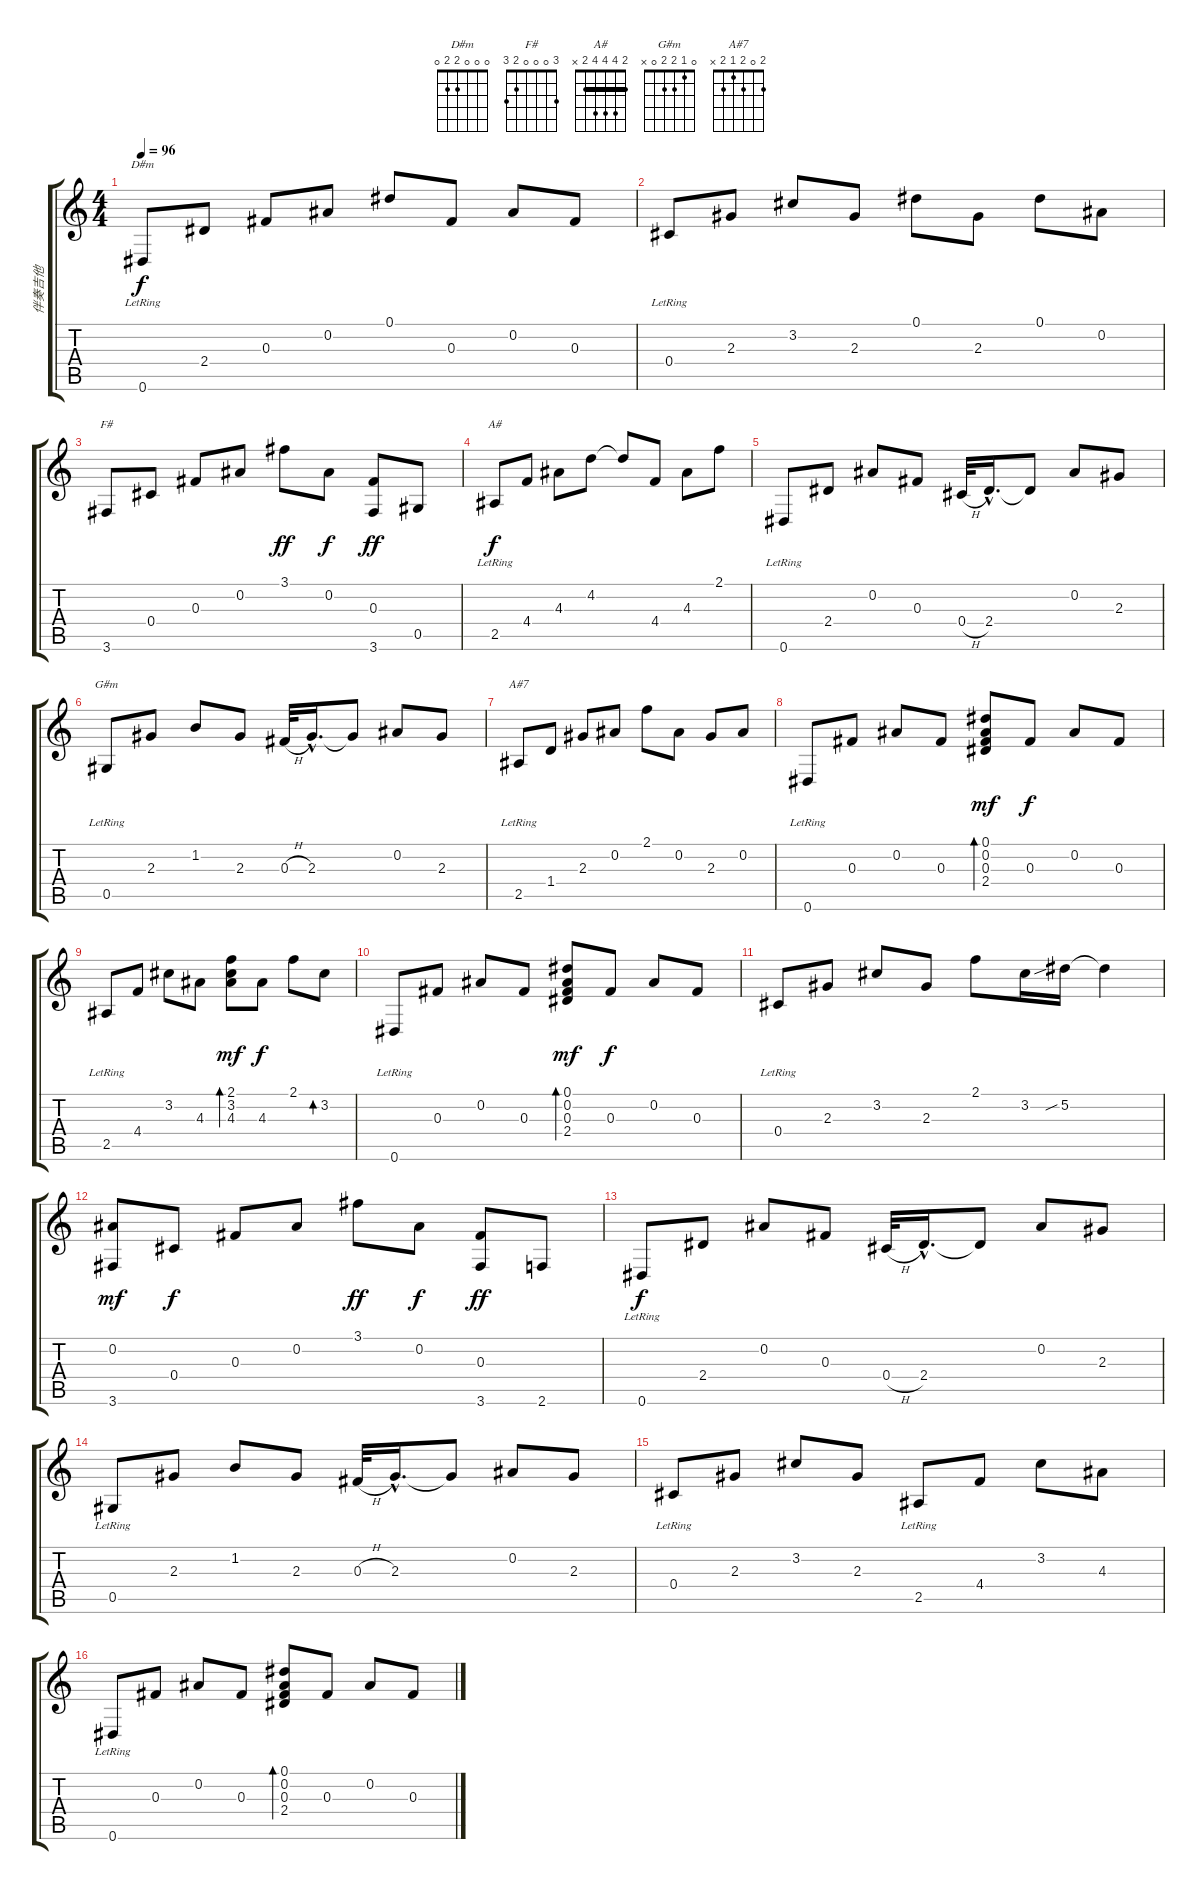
\track ("伴奏吉他" "伴奏吉他") {instrument acousticguitarsteel}
\staff {score tabs}
\tuning (Eb4 Bb3 Gb3 Db3 Ab2 Eb2) {hide}
\chord ("D#m" 0 0 0 2 2 0)
\chord ("F#" 3 0 0 0 2 3)
\chord ("A#" 2 4 4 4 2 x) {barre 2}
\chord ("G#m" 0 1 2 2 0 x)
\chord ("A#7" 2 0 2 1 2 x)
\ts (4 4)
\tempo 96
\clef g2
\ks c
0.6{lr}.8{ch "D#m" dy f} 2.4.8 0.3.8 0.2.8 0.1.8 0.3.8 0.2.8 0.3.8 |
0.4{lr}.8 2.3.8 3.2.8 2.3.8 0.1.8 2.3.8 0.1.8 0.2.8 |
3.6.8{ch "F#"} 0.4.8 0.3.8 0.2.8 3.1.8{dy ff} 0.2.8{dy f} (0.3 3.6).8{dy ff} 0.5.8 |
2.5{lr}.8{ch "A#" dy f} 4.4.8 4.3.8 4.2.8 4.2{t}.8 4.4.8 4.3.8 2.1.8 |
0.6{lr}.8 2.4.8 0.2.8 0.3.8 0.4{h}.32 2.4{hac}.16{d} 2.4{t}.8 0.2.8 2.3.8 |
0.5{lr}.8{ch "G#m"} 2.3.8 1.2.8 2.3.8 0.3{h}.32 2.3{hac}.16{d} 2.3{t}.8 0.2.8 2.3.8 |
2.5{lr}.8{ch "A#7"} 1.4.8 2.3.8 0.2.8 2.1.8 0.2.8 2.3.8 0.2.8 |
0.6{lr}.8 0.3.8 0.2.8 0.3.8 (0.1 0.2 0.3 2.4).8{bd 480 dy mf} 0.3.8{dy f} 0.2.8 0.3.8 |
2.5{lr}.8 4.4.8 3.2.8 4.3.8 (2.1 3.2 4.3).8{bd 240 dy mf} 4.3.8{dy f} 2.1.8 3.2.8{bd 480} |
0.6{lr}.8 0.3.8 0.2.8 0.3.8 (0.1 0.2 0.3 2.4).8{bd 480 dy mf} 0.3.8{dy f} 0.2.8 0.3.8 |
0.4{lr}.8 2.3.8 3.2.8 2.3.8 2.1.8 3.2.16 5.2{sib}.16 5.2{t}.4 |
(0.2 3.6).8{dy mf} 0.4.8{dy f} 0.3.8 0.2.8 3.1.8{dy ff} 0.2.8{dy f} (0.3 3.6).8{dy ff} 2.6.8 |
0.6{lr}.8{dy f} 2.4.8 0.2.8 0.3.8 0.4{h}.32 2.4{hac}.16{d} 2.4{t}.8 0.2.8 2.3.8 |
0.5{lr}.8 2.3.8 1.2.8 2.3.8 0.3{h}.32 2.3{hac}.16{d} 2.3{t}.8 0.2.8 2.3.8 |
0.4{lr}.8 2.3.8 3.2.8 2.3.8 2.5{lr}.8 4.4.8 3.2.8 4.3.8 |
0.6{lr}.8 0.3.8 0.2.8 0.3.8 (0.1 0.2 0.3 2.4).8{bd 480} 0.3.8 0.2.8 0.3.8
